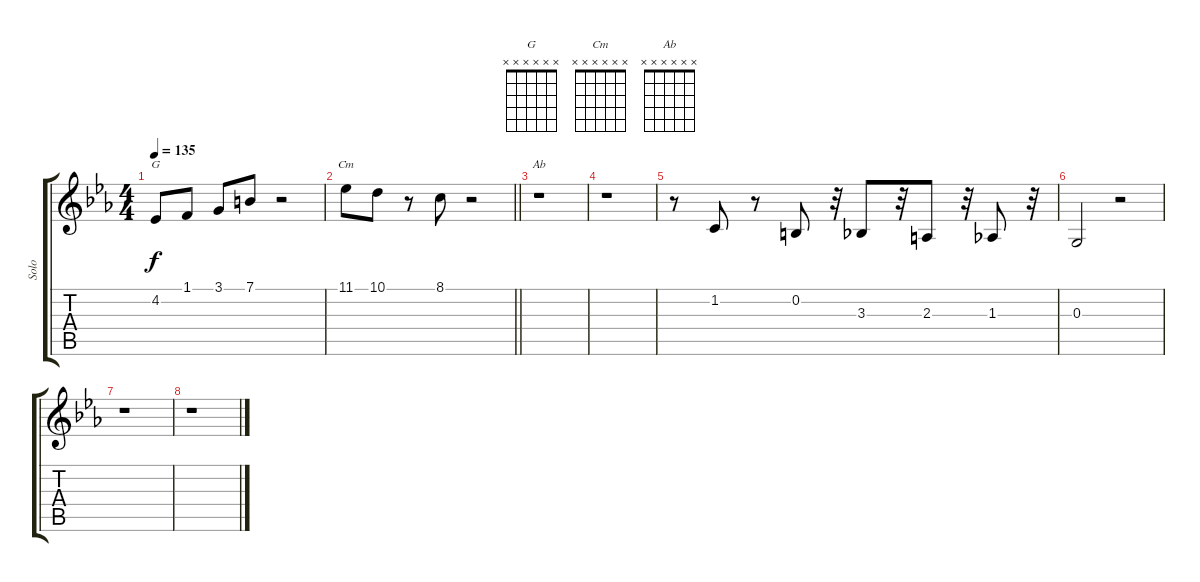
\track ("Solo" "Solo") {instrument drawbarorgan}
\staff {score tabs}
\tuning (E4 B3 G3 D3 A2 E2) {hide}
\chord ("G" x x x x x x)
\chord ("Cm" x x x x x x)
\chord ("Ab" x x x x x x)
\ts (4 4)
\tempo 135
\clef g2
\ks eb
4.2.8{ch "G" dy f} 1.1.8 3.1.8 7.1.8 r.2 |
\barLineRight lightlight
11.1.8{ch "Cm"} 10.1.8 r.8 8.1.8 r.2 |
r.1{ch "Ab"} |
r.1 |
r.8 1.2.8 r.8 0.2.8 r.32 3.3.8 r.32 2.3.8 r.32 1.3.8 r.32 |
0.3.2 r.2 |
r.1 |
r.1
